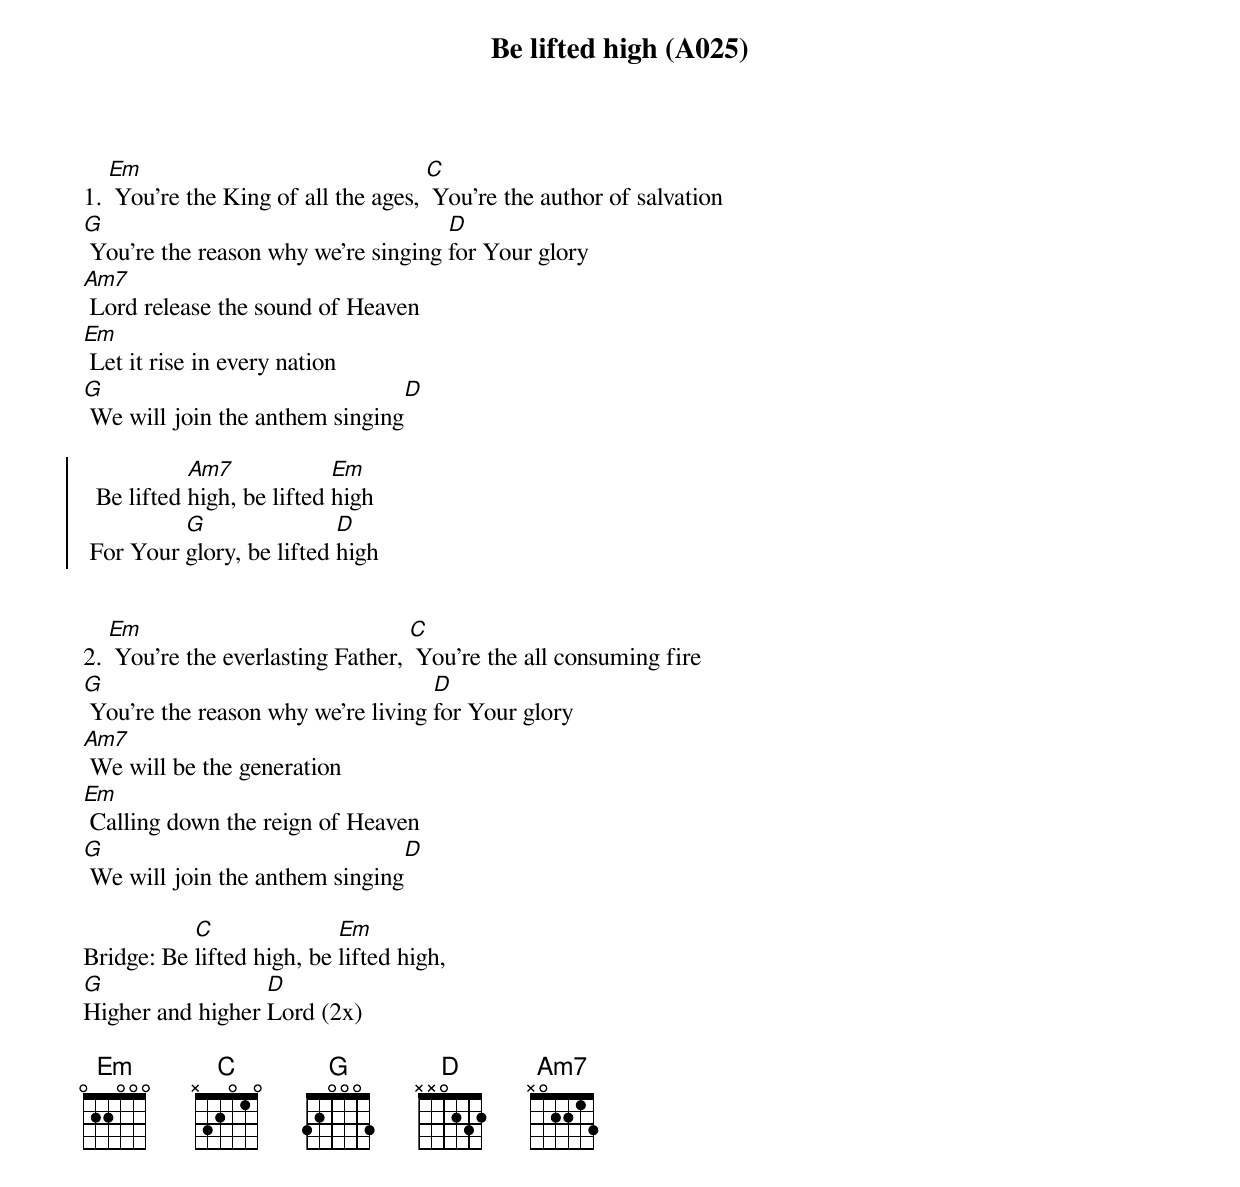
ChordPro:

{title: Be lifted high (A025)}
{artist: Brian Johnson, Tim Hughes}

1. [Em] You're the King of all the ages, [C] You're the author of salvation
[G] You're the reason why we're singing [D]for Your glory
[Am7] Lord release the sound of Heaven
[Em] Let it rise in every nation
[G] We will join the anthem singing[D]

{soc}
  Be lifted [Am7]high, be lifted [Em]high
 For Your [G]glory, be lifted [D]high
 {eoc}


2. [Em] You're the everlasting Father, [C] You're the all consuming fire
[G] You're the reason why we're living [D]for Your glory
[Am7] We will be the generation
[Em] Calling down the reign of Heaven
[G] We will join the anthem singing[D]

Bridge: Be [C]lifted high, be [Em]lifted high,
[G]Higher and higher [D]Lord (2x)

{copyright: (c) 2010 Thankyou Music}
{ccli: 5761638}
